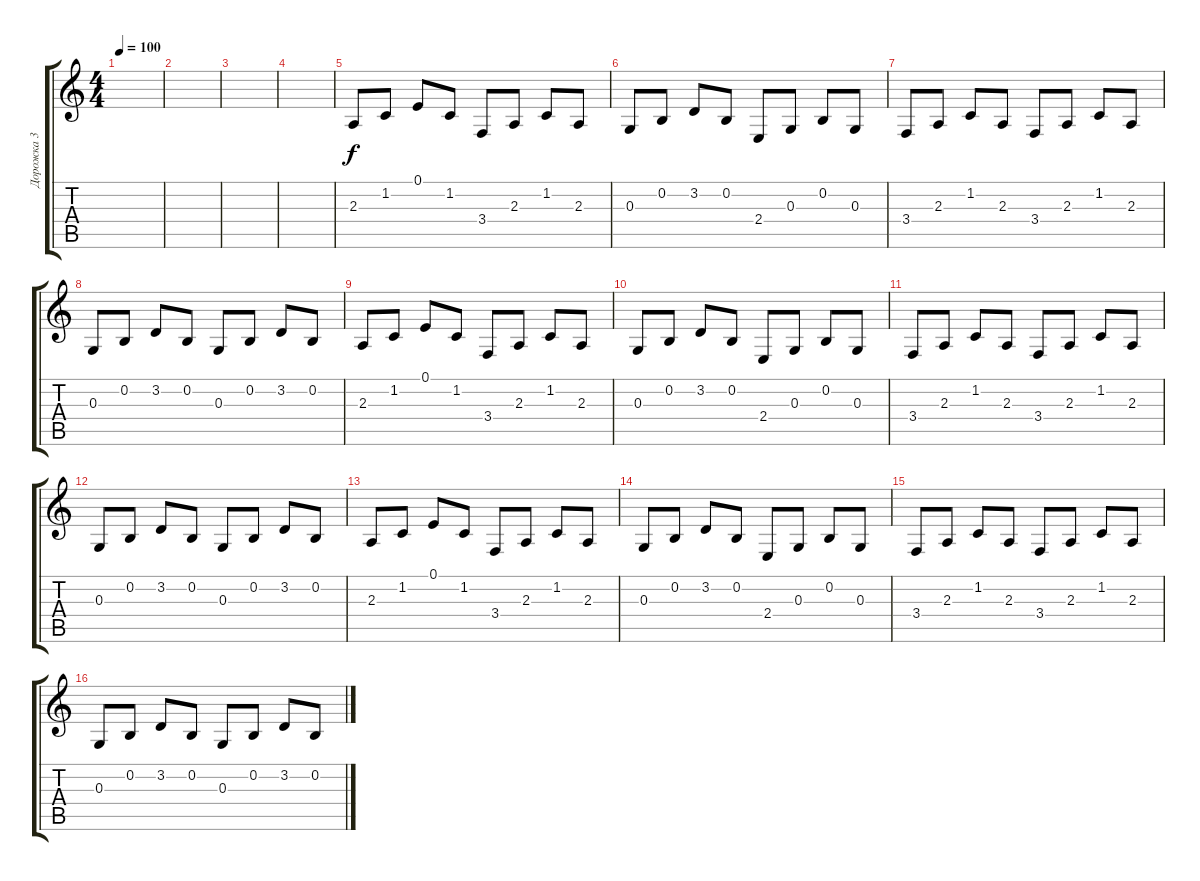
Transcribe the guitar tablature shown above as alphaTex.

\track ("Дорожка 3" "Дорожка 3") {instrument electricpiano2}
\staff {score tabs}
\tuning (E4 B3 G3 D3 A2 E2) {hide}
\ts (4 4)
\tempo 100
\clef g2
\ks c
|
|
|
|
2.3.8 1.2.8 0.1.8 1.2.8 3.4.8 2.3.8 1.2.8 2.3.8 |
0.3.8 0.2.8 3.2.8 0.2.8 2.4.8 0.3.8 0.2.8 0.3.8 |
3.4.8 2.3.8 1.2.8 2.3.8 3.4.8 2.3.8 1.2.8 2.3.8 |
0.3.8 0.2.8 3.2.8 0.2.8 0.3.8 0.2.8 3.2.8 0.2.8 |
2.3.8 1.2.8 0.1.8 1.2.8 3.4.8 2.3.8 1.2.8 2.3.8 |
0.3.8 0.2.8 3.2.8 0.2.8 2.4.8 0.3.8 0.2.8 0.3.8 |
3.4.8 2.3.8 1.2.8 2.3.8 3.4.8 2.3.8 1.2.8 2.3.8 |
0.3.8 0.2.8 3.2.8 0.2.8 0.3.8 0.2.8 3.2.8 0.2.8 |
2.3.8 1.2.8 0.1.8 1.2.8 3.4.8 2.3.8 1.2.8 2.3.8 |
0.3.8 0.2.8 3.2.8 0.2.8 2.4.8 0.3.8 0.2.8 0.3.8 |
3.4.8 2.3.8 1.2.8 2.3.8 3.4.8 2.3.8 1.2.8 2.3.8 |
0.3.8 0.2.8 3.2.8 0.2.8 0.3.8 0.2.8 3.2.8 0.2.8
